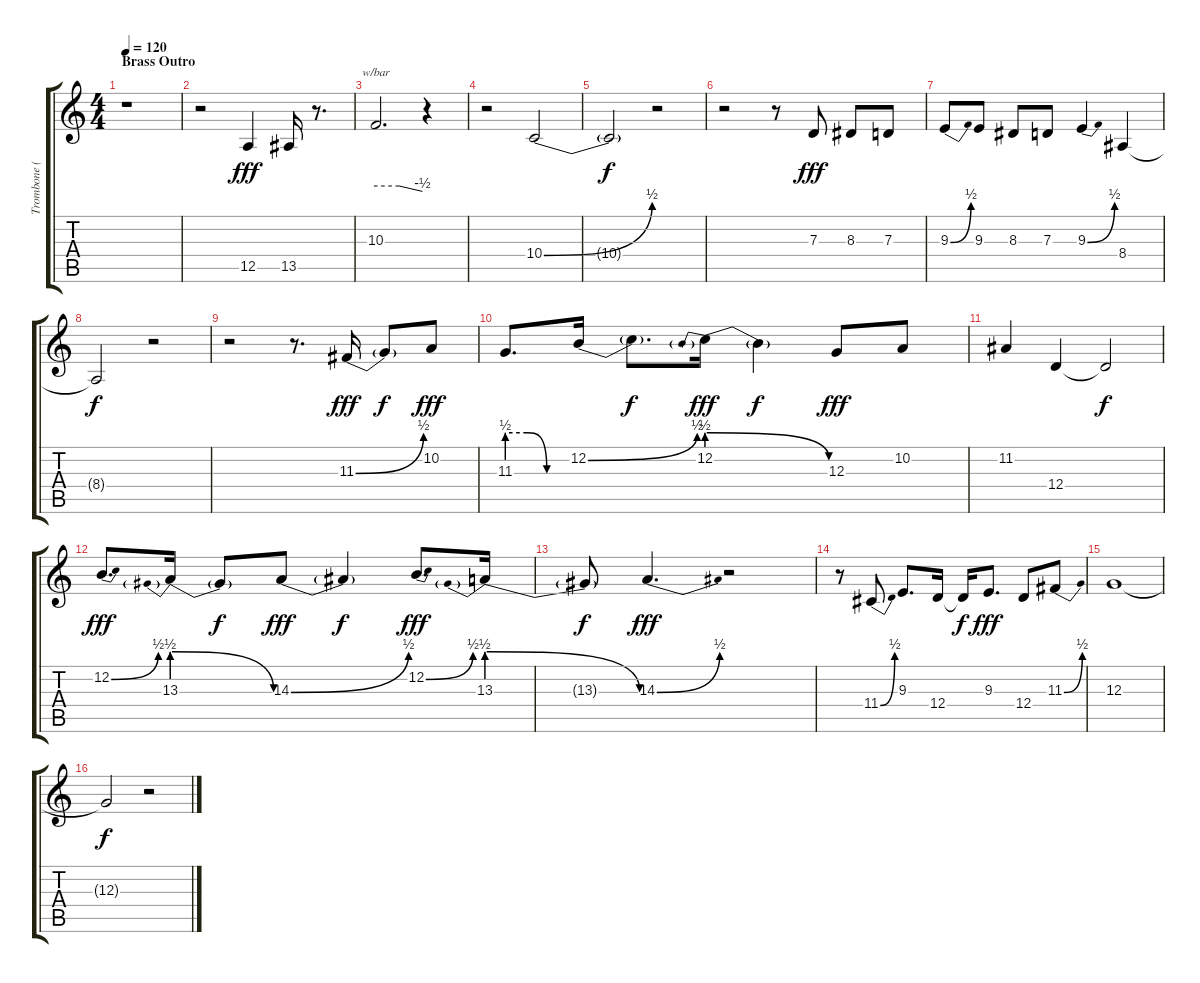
\track ("Trombone (Tom Malone)" "Trombone (") {instrument trombone}
\staff {score tabs}
\tuning (E4 B3 G3 D3 A2 E2) {hide}
\ts (4 4)
\section ("" "Brass Outro")
\tempo 120
\clef g2
\ks c
r.1{dy fff} |
r.2 12.5.4 13.5.16 r.8{d} |
10.3.2{d tbe (custom default 0 0 30 0 60 -2)} r.4 |
r.2 10.4{be (bend 0 0 60 2)}.2 |
10.4{t}.2{dy f} r.2 |
r.2 r.8 7.3.8{dy fff} 8.3.8 7.3.8 |
9.3{be (bend 0 0 60 2)}.8 9.3.8 8.3.8 7.3.8 9.3{be (bend 0 0 60 2)}.4 8.4.4 |
8.4{t}.2{dy f} r.2 |
r.2 r.8{d} 11.3{be (bend 0 0 60 2)}.16{dy fff} 11.3{t}.8{dy f} 10.2.8{dy fff} |
11.3{be (custom 0 2 20 2 40 0 60 0)}.8{d} 12.2{be (bend 0 0 60 2)}.16 12.2{t}.8{d dy f} 12.2{be (prebendrelease 0 2 60 0)}.16{dy fff} 12.2{t}.4{dy f} 12.3.8{dy fff} 10.2.8 |
11.2.4 12.4.4 12.4{t}.2{dy f} |
12.2{be (bend 0 0 60 2)}.8{d dy fff} 13.3{be (prebendrelease 0 2 60 0)}.16 13.3{t}.8{dy f} 14.3{be (bend 0 0 60 2)}.8{dy fff} 14.3{t}.4{dy f} 12.2{be (bend 0 0 60 2)}.8{d dy fff} 13.3{be (prebendrelease 0 2 60 0)}.16 |
13.3{t}.8{dy f} 14.3{be (bend 0 0 60 2)}.4{d dy fff} r.2 |
r.8 11.4{be (bend 0 0 60 2)}.8 9.3.8{d} 12.4.16 12.4{t}.16{dy f} 9.3.8{d dy fff} 12.4.8 11.3{be (bend 0 0 60 2)}.8 |
12.3.1 |
12.3{t}.2{dy f} r.2
